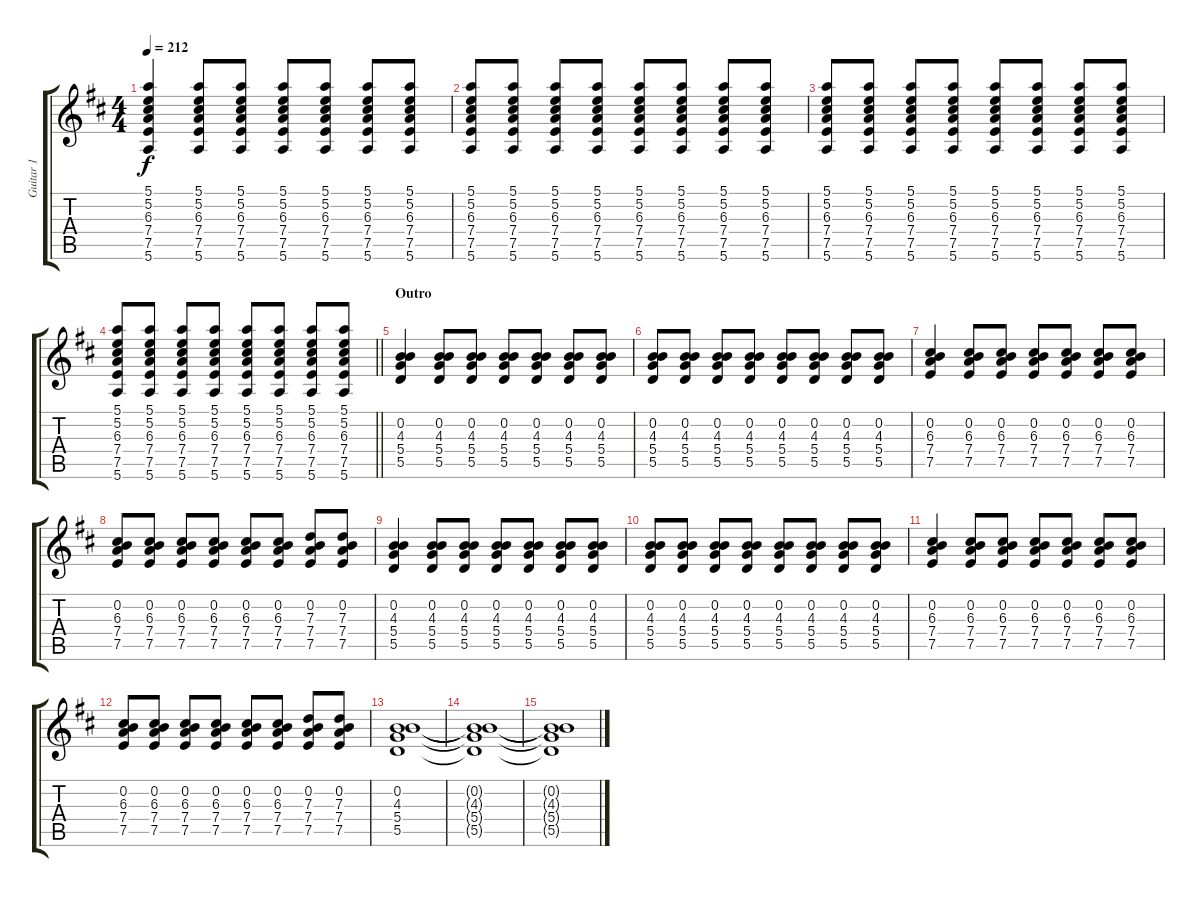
\track ("Guitar 1" "Guitar 1") {instrument electricguitarclean}
\staff {score tabs}
\tuning (E4 B3 G3 D3 A2 E2) {hide}
\ts (4 4)
\tempo 212
\clef g2
\ks d
(5.1 5.2 6.3 7.4 7.5 5.6).4{dy f} (5.1 5.2 6.3 7.4 7.5 5.6).8 (5.1 5.2 6.3 7.4 7.5 5.6).8 (5.1 5.2 6.3 7.4 7.5 5.6).8 (5.1 5.2 6.3 7.4 7.5 5.6).8 (5.1 5.2 6.3 7.4 7.5 5.6).8 (5.1 5.2 6.3 7.4 7.5 5.6).8 |
(5.1 5.2 6.3 7.4 7.5 5.6).8 (5.1 5.2 6.3 7.4 7.5 5.6).8 (5.1 5.2 6.3 7.4 7.5 5.6).8 (5.1 5.2 6.3 7.4 7.5 5.6).8 (5.1 5.2 6.3 7.4 7.5 5.6).8 (5.1 5.2 6.3 7.4 7.5 5.6).8 (5.1 5.2 6.3 7.4 7.5 5.6).8 (5.1 5.2 6.3 7.4 7.5 5.6).8 |
(5.1 5.2 6.3 7.4 7.5 5.6).8 (5.1 5.2 6.3 7.4 7.5 5.6).8 (5.1 5.2 6.3 7.4 7.5 5.6).8 (5.1 5.2 6.3 7.4 7.5 5.6).8 (5.1 5.2 6.3 7.4 7.5 5.6).8 (5.1 5.2 6.3 7.4 7.5 5.6).8 (5.1 5.2 6.3 7.4 7.5 5.6).8 (5.1 5.2 6.3 7.4 7.5 5.6).8 |
\barLineRight lightlight
(5.1 5.2 6.3 7.4 7.5 5.6).8 (5.1 5.2 6.3 7.4 7.5 5.6).8 (5.1 5.2 6.3 7.4 7.5 5.6).8 (5.1 5.2 6.3 7.4 7.5 5.6).8 (5.1 5.2 6.3 7.4 7.5 5.6).8 (5.1 5.2 6.3 7.4 7.5 5.6).8 (5.1 5.2 6.3 7.4 7.5 5.6).8 (5.1 5.2 6.3 7.4 7.5 5.6).8 |
\section ("" "Outro")
(0.2 4.3 5.4 5.5).4 (0.2 4.3 5.4 5.5).8 (0.2 4.3 5.4 5.5).8 (0.2 4.3 5.4 5.5).8 (0.2 4.3 5.4 5.5).8 (0.2 4.3 5.4 5.5).8 (0.2 4.3 5.4 5.5).8 |
(0.2 4.3 5.4 5.5).8 (0.2 4.3 5.4 5.5).8 (0.2 4.3 5.4 5.5).8 (0.2 4.3 5.4 5.5).8 (0.2 4.3 5.4 5.5).8 (0.2 4.3 5.4 5.5).8 (0.2 4.3 5.4 5.5).8 (0.2 4.3 5.4 5.5).8 |
(0.2 6.3 7.4 7.5).4 (0.2 6.3 7.4 7.5).8 (0.2 6.3 7.4 7.5).8 (0.2 6.3 7.4 7.5).8 (0.2 6.3 7.4 7.5).8 (0.2 6.3 7.4 7.5).8 (0.2 6.3 7.4 7.5).8 |
(0.2 6.3 7.4 7.5).8 (0.2 6.3 7.4 7.5).8 (0.2 6.3 7.4 7.5).8 (0.2 6.3 7.4 7.5).8 (0.2 6.3 7.4 7.5).8 (0.2 6.3 7.4 7.5).8 (0.2 7.3 7.4 7.5).8 (0.2 7.3 7.4 7.5).8 |
(0.2 4.3 5.4 5.5).4 (0.2 4.3 5.4 5.5).8 (0.2 4.3 5.4 5.5).8 (0.2 4.3 5.4 5.5).8 (0.2 4.3 5.4 5.5).8 (0.2 4.3 5.4 5.5).8 (0.2 4.3 5.4 5.5).8 |
(0.2 4.3 5.4 5.5).8 (0.2 4.3 5.4 5.5).8 (0.2 4.3 5.4 5.5).8 (0.2 4.3 5.4 5.5).8 (0.2 4.3 5.4 5.5).8 (0.2 4.3 5.4 5.5).8 (0.2 4.3 5.4 5.5).8 (0.2 4.3 5.4 5.5).8 |
(0.2 6.3 7.4 7.5).4 (0.2 6.3 7.4 7.5).8 (0.2 6.3 7.4 7.5).8 (0.2 6.3 7.4 7.5).8 (0.2 6.3 7.4 7.5).8 (0.2 6.3 7.4 7.5).8 (0.2 6.3 7.4 7.5).8 |
(0.2 6.3 7.4 7.5).8 (0.2 6.3 7.4 7.5).8 (0.2 6.3 7.4 7.5).8 (0.2 6.3 7.4 7.5).8 (0.2 6.3 7.4 7.5).8 (0.2 6.3 7.4 7.5).8 (0.2 7.3 7.4 7.5).8 (0.2 7.3 7.4 7.5).8 |
(0.2 4.3 5.4 5.5).1 |
(0.2{t} 4.3{t} 5.4{t} 5.5{t}).1 |
(0.2{t} 4.3{t} 5.4{t} 5.5{t}).1
